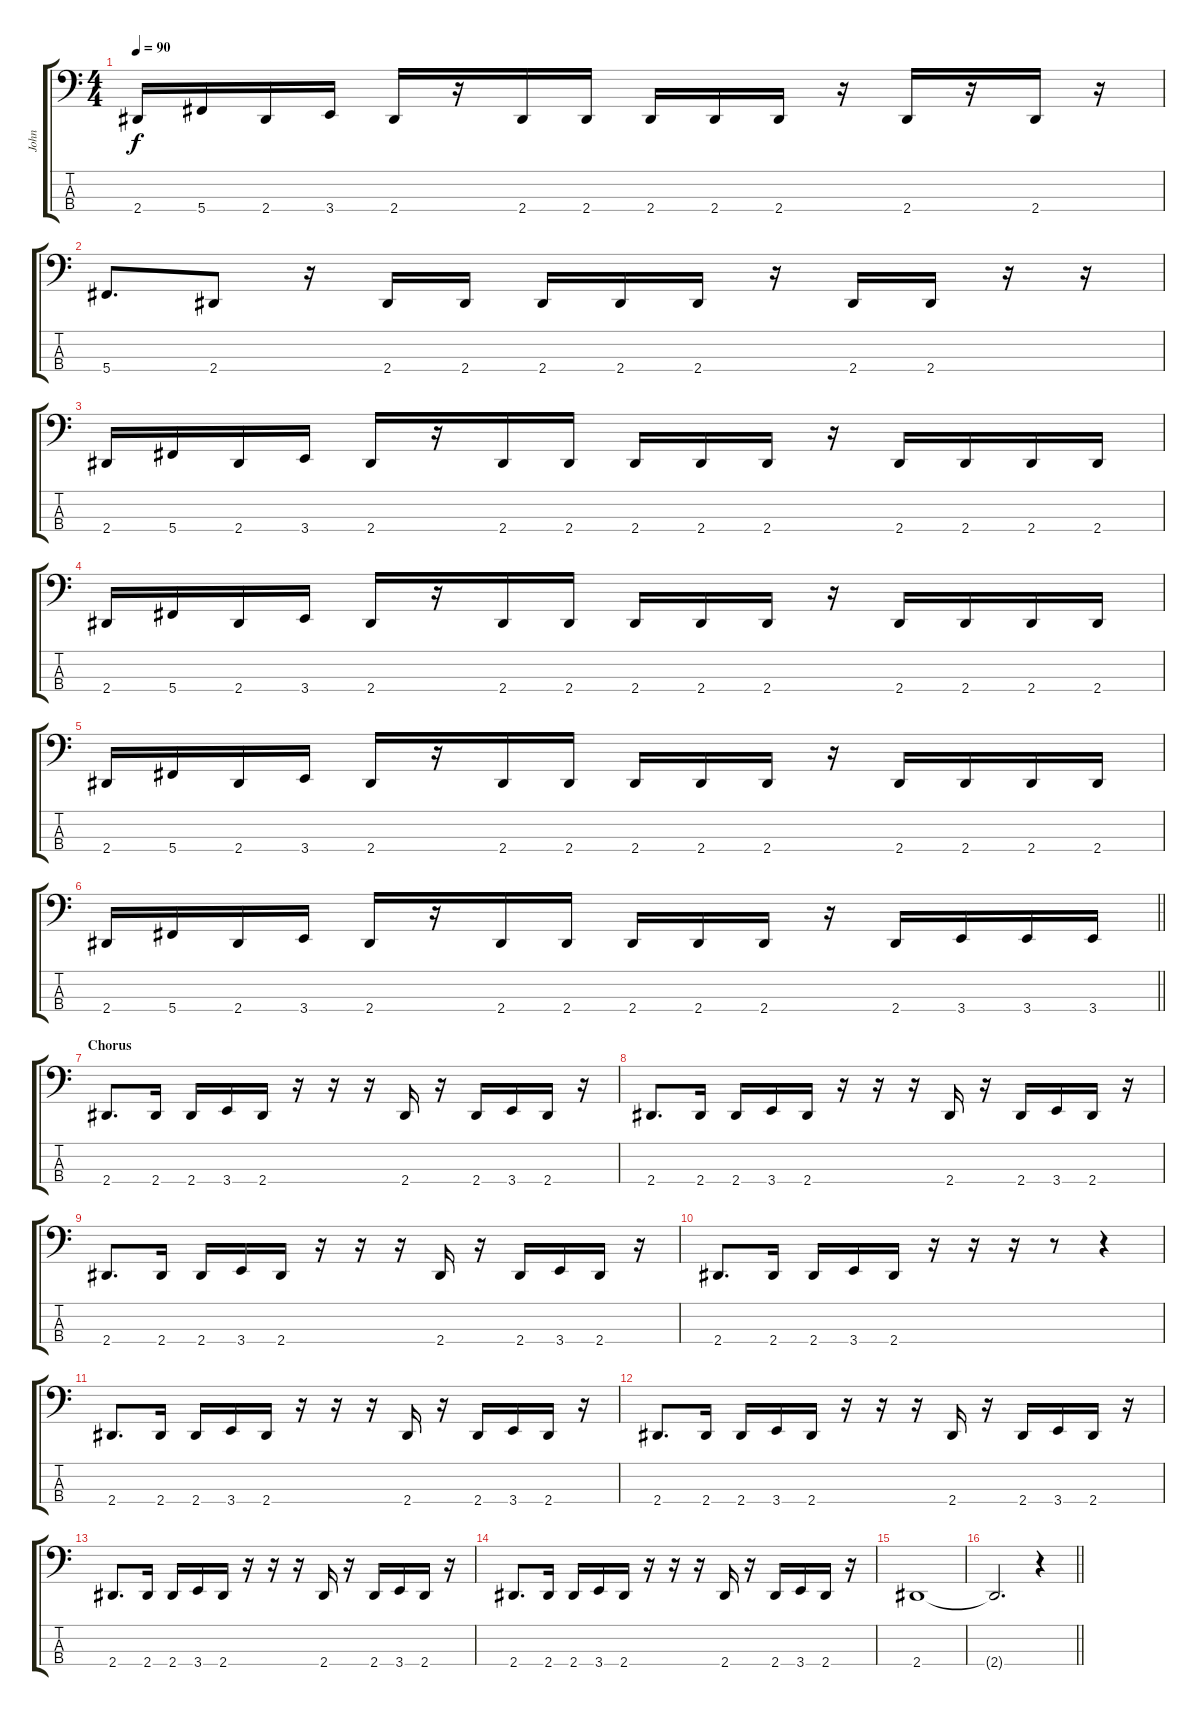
\track ("John" "John") {instrument electricbasspick}
\staff {score tabs}
\tuning (Gb2 Db2 Ab1 Db1) {hide}
\ts (4 4)
\tempo 90
\clef f4
\ks c
2.4.16{dy f} 5.4.16 2.4.16 3.4.16 2.4.16 r.16 2.4.16 2.4.16 2.4.16 2.4.16 2.4.16 r.16 2.4.16 r.16 2.4.16 r.16 |
5.4.8{d} 2.4.8 r.16 2.4.16 2.4.16 2.4.16 2.4.16 2.4.16 r.16 2.4.16 2.4.16 r.16 r.16 |
2.4.16 5.4.16 2.4.16 3.4.16 2.4.16 r.16 2.4.16 2.4.16 2.4.16 2.4.16 2.4.16 r.16 2.4.16 2.4.16 2.4.16 2.4.16 |
2.4.16 5.4.16 2.4.16 3.4.16 2.4.16 r.16 2.4.16 2.4.16 2.4.16 2.4.16 2.4.16 r.16 2.4.16 2.4.16 2.4.16 2.4.16 |
2.4.16 5.4.16 2.4.16 3.4.16 2.4.16 r.16 2.4.16 2.4.16 2.4.16 2.4.16 2.4.16 r.16 2.4.16 2.4.16 2.4.16 2.4.16 |
\barLineRight lightlight
2.4.16 5.4.16 2.4.16 3.4.16 2.4.16 r.16 2.4.16 2.4.16 2.4.16 2.4.16 2.4.16 r.16 2.4.16 3.4.16 3.4.16 3.4.16 |
\section ("" "Chorus")
2.4.8{d} 2.4.16 2.4.16 3.4.16 2.4.16 r.16 r.16 r.16 2.4.16 r.16 2.4.16 3.4.16 2.4.16 r.16 |
2.4.8{d} 2.4.16 2.4.16 3.4.16 2.4.16 r.16 r.16 r.16 2.4.16 r.16 2.4.16 3.4.16 2.4.16 r.16 |
2.4.8{d} 2.4.16 2.4.16 3.4.16 2.4.16 r.16 r.16 r.16 2.4.16 r.16 2.4.16 3.4.16 2.4.16 r.16 |
2.4.8{d} 2.4.16 2.4.16 3.4.16 2.4.16 r.16 r.16 r.16 r.8 r.4 |
2.4.8{d} 2.4.16 2.4.16 3.4.16 2.4.16 r.16 r.16 r.16 2.4.16 r.16 2.4.16 3.4.16 2.4.16 r.16 |
2.4.8{d} 2.4.16 2.4.16 3.4.16 2.4.16 r.16 r.16 r.16 2.4.16 r.16 2.4.16 3.4.16 2.4.16 r.16 |
2.4.8{d} 2.4.16 2.4.16 3.4.16 2.4.16 r.16 r.16 r.16 2.4.16 r.16 2.4.16 3.4.16 2.4.16 r.16 |
2.4.8{d} 2.4.16 2.4.16 3.4.16 2.4.16 r.16 r.16 r.16 2.4.16 r.16 2.4.16 3.4.16 2.4.16 r.16 |
2.4.1 |
\barLineRight lightlight
2.4{t}.2{d} r.4
